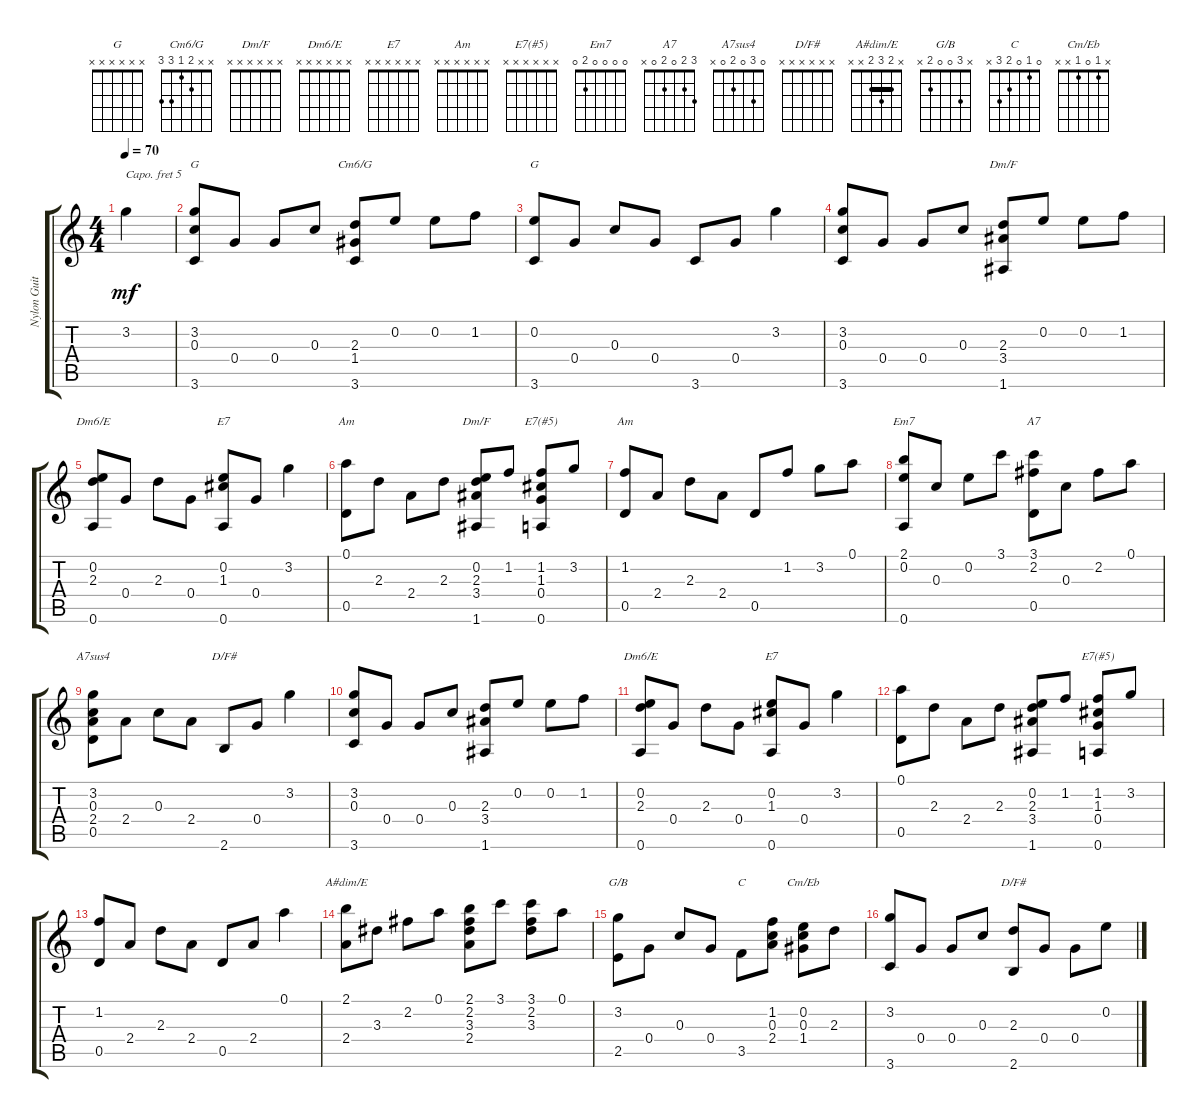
\track ("Nylon Guitar" "Nylon Guit") {instrument acousticguitarnylon}
\staff {score tabs}
\capo 5
\tuning (E4 B3 G3 D3 A2 E2) {hide}
\chord ("G" 3 0 0 0 2 3)
\chord ("Cm6/G" x x 2 1 3 3)
\chord ("G" x x x x x x)
\chord ("Dm/F" x 3 2 0 0 1)
\chord ("Dm6/E" 1 0 2 0 0 0)
\chord ("E7" 0 0 1 0 2 0)
\chord ("Am" 0 1 2 2 0 x)
\chord ("Dm/F" x x x x x x)
\chord ("E7(#5)" x 1 1 0 x 0) {barre 1}
\chord ("Am" x x x x x x)
\chord ("Em7" 0 0 0 0 2 0)
\chord ("A7" 3 2 0 2 0 x)
\chord ("A7sus4" 0 3 0 2 0 x)
\chord ("D/F#" x 3 2 0 0 2)
\chord ("Dm6/E" x x x x x x)
\chord ("E7" x x x x x x)
\chord ("E7(#5)" x x x x x x)
\chord ("A#dim/E" x 2 3 2 x x) {barre 2}
\chord ("G/B" x 3 0 0 2 x)
\chord ("C" 0 1 0 2 3 x)
\chord ("Cm/Eb" x 1 0 1 x x)
\chord ("D/F#" x x x x x x)
\ts (4 4)
\tempo 70
\clef g2
\ks c
3.2.4{dy mf instrument acousticguitarnylon} |
(3.2 0.3 3.6).8{ch "G"} 0.4.8 0.4.8 0.3.8 (2.3 1.4 3.6).8{ch "Cm6/G"} 0.2.8 0.2.8 1.2.8 |
(0.2 3.6).8{ch "G"} 0.4.8 0.3.8 0.4.8 3.6.8 0.4.8 3.2.4 |
(3.2 0.3 3.6).8 0.4.8 0.4.8 0.3.8 (2.3 3.4 1.6).8{ch "Dm/F"} 0.2.8 0.2.8 1.2.8 |
(0.2 2.3 0.6).8{ch "Dm6/E"} 0.4.8 2.3.8 0.4.8 (0.2 1.3 0.6).8{ch "E7"} 0.4.8 3.2.4 |
(0.1 0.5).8{ch "Am"} 2.3.8 2.4.8 2.3.8 (0.2 2.3 3.4 1.6).8{ch "Dm/F"} 1.2.8 (1.2 1.3 0.4 0.6).8{ch "E7(#5)"} 3.2.8 |
(1.2 0.5).8{ch "Am"} 2.4.8 2.3.8 2.4.8 0.5.8 1.2.8 3.2.8 0.1.8 |
(2.1 0.2 0.6).8{ch "Em7"} 0.3.8 0.2.8 3.1.8 (3.1 2.2 0.5).8{ch "A7"} 0.3.8 2.2.8 0.1.8 |
(3.2 0.3 2.4 0.5).8{ch "A7sus4"} 2.4.8 0.3.8 2.4.8 2.6.8{ch "D/F#"} 0.4.8 3.2.4 |
(3.2 0.3 3.6).8 0.4.8 0.4.8 0.3.8 (2.3 3.4 1.6).8 0.2.8 0.2.8 1.2.8 |
(0.2 2.3 0.6).8{ch "Dm6/E"} 0.4.8 2.3.8 0.4.8 (0.2 1.3 0.6).8{ch "E7"} 0.4.8 3.2.4 |
(0.1 0.5).8 2.3.8 2.4.8 2.3.8 (0.2 2.3 3.4 1.6).8 1.2.8 (1.2 1.3 0.4 0.6).8{ch "E7(#5)"} 3.2.8 |
(1.2 0.5).8 2.4.8 2.3.8 2.4.8 0.5.8 2.4.8 0.1.4 |
(2.1 2.4).8{ch "A#dim/E"} 3.3.8 2.2.8 0.1.8 (2.1 2.2 3.3 2.4).8 3.1.8 (3.1 2.2 3.3).8 0.1.8 |
(3.2 2.5).8{ch "G/B"} 0.4.8 0.3.8 0.4.8 3.5.8{ch "C"} (1.2 0.3 2.4).8 (0.2 0.3 1.4).8{ch "Cm/Eb"} 2.3.8 |
(3.2 3.6).8 0.4.8 0.4.8 0.3.8 (2.3 2.6).8{ch "D/F#"} 0.4.8 0.4.8 0.2.8
